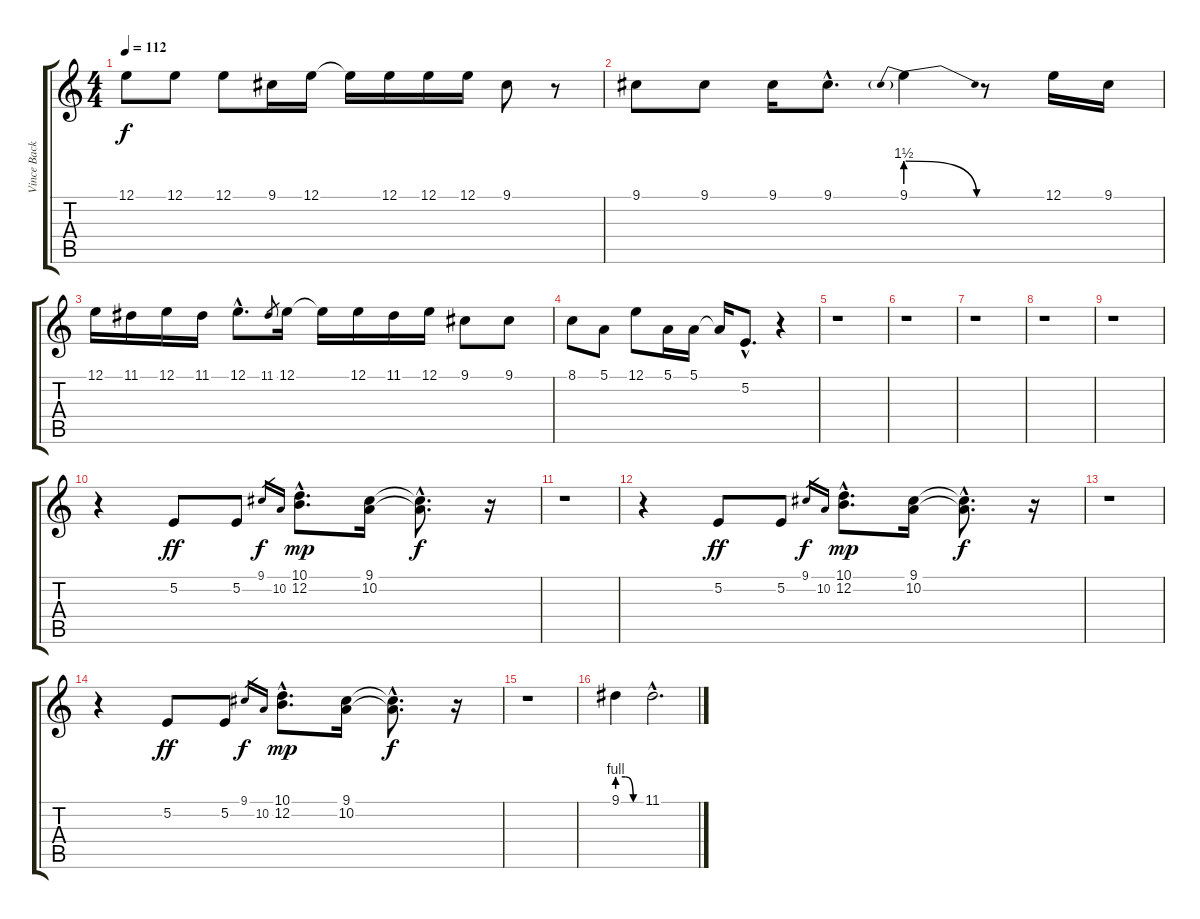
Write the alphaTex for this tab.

\track ("Vince Background" "Vince Back") {instrument harmonica}
\staff {score tabs}
\tuning (E4 B3 G3 D3 A2 E2) {hide}
\ts (4 4)
\tempo 112
\clef g2
\ks c
12.1{t}.8{dy f} 12.1.8 12.1.8 9.1.16 12.1.16 12.1{t}.16 12.1.16 12.1.16 12.1.16 9.1.8 r.8 |
9.1.8 9.1.8 9.1.16 9.1{hac}.8{d} 9.1{be (prebendrelease 0 6 60 0)}.4 r.8 12.1.16 9.1.16 |
12.1.16 11.1.16 12.1.16 11.1.16 12.1{hac}.8{d} 11.1.8{gr} 12.1.16 12.1{t}.16 12.1.16 11.1.16 12.1.16 9.1.8 9.1.8 |
8.1.8 5.1.8 12.1.8 5.1.16 5.1.16 5.1{t}.16 5.2{hac}.8{d} r.4 |
r.1 |
r.1 |
r.1 |
r.1 |
r.1 |
r.4 5.2.8{dy ff} 5.2.8 9.1.16{gr dy f} 10.2.16{gr} (10.1{hac} 12.2{hac}).8{d dy mp} (9.1 10.2).16 (9.1{hac t} 10.2{hac t}).8{d dy f} r.16 |
r.1 |
r.4 5.2.8{dy ff} 5.2.8 9.1.16{gr dy f} 10.2.16{gr} (10.1{hac} 12.2{hac}).8{d dy mp} (9.1 10.2).16 (9.1{hac t} 10.2{hac t}).8{d dy f} r.16 |
r.1 |
r.4 5.2.8{dy ff} 5.2.8 9.1.16{gr dy f} 10.2.16{gr} (10.1{hac} 12.2{hac}).8{d dy mp} (9.1 10.2).16 (9.1{hac t} 10.2{hac t}).8{d dy f} r.16 |
r.1 |
9.1{be (custom 0 4 20 4 40 0 60 0)}.4 11.1{hac}.2{d}
